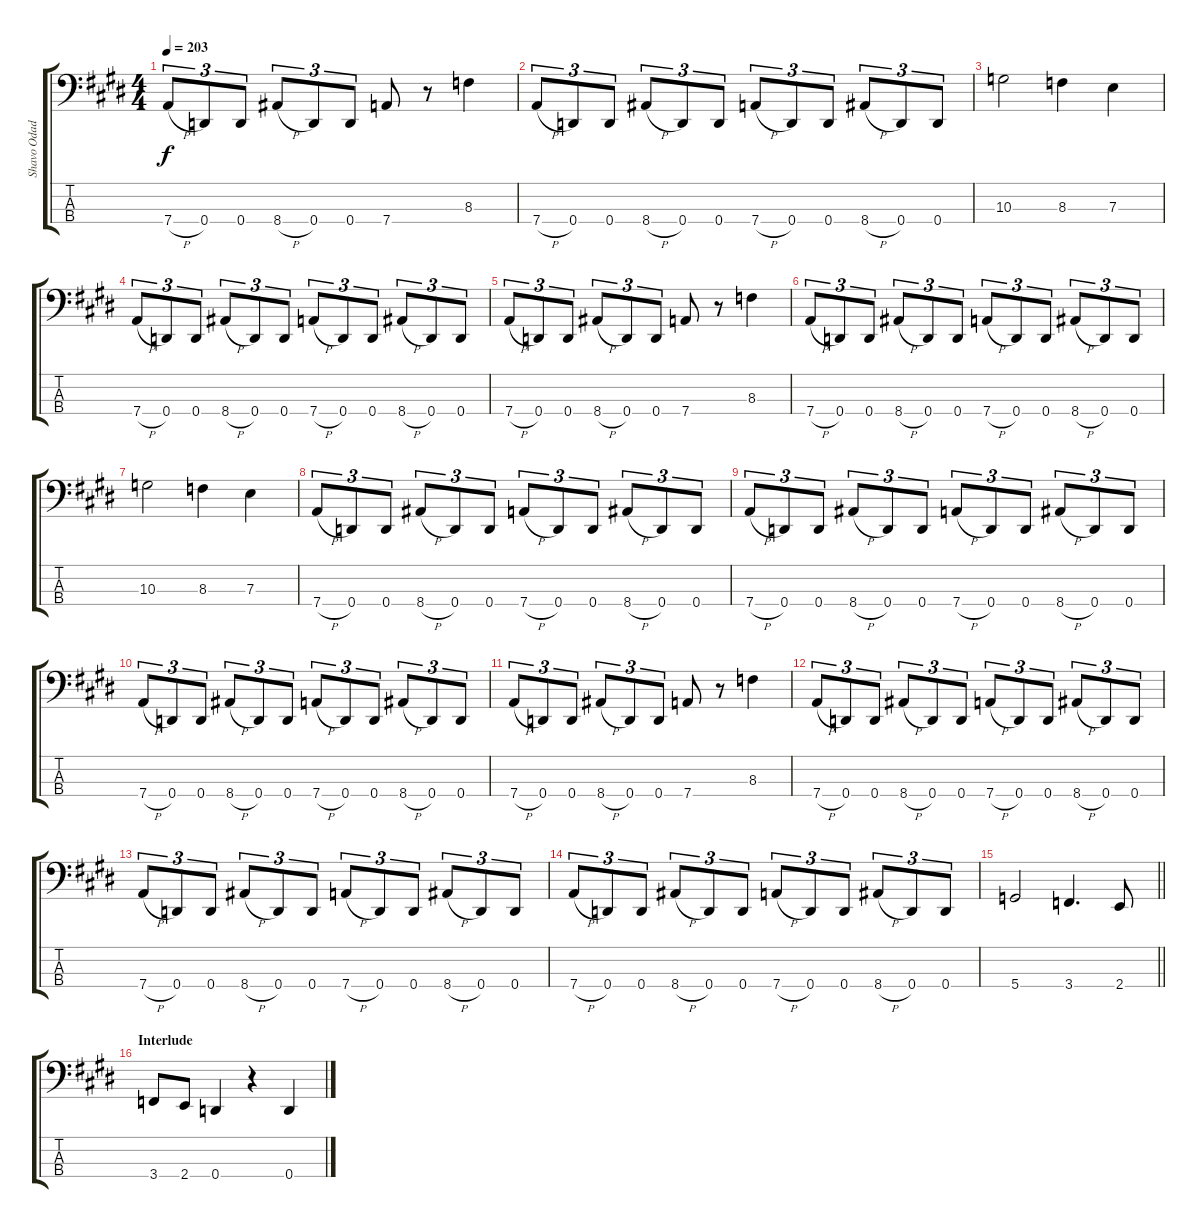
\track ("Shavo Odadjian [Bass Guitar]" "Shavo Odad") {instrument electricbassfinger}
\staff {score tabs}
\tuning (G2 D2 A1 D1) {hide}
\ts (4 4)
\tempo 203
\clef f4
\ks c#minor
7.4{h}.8{tu (3 2) dy f} 0.4.8{tu (3 2)} 0.4.8{tu (3 2)} 8.4{h}.8{tu (3 2)} 0.4.8{tu (3 2)} 0.4.8{tu (3 2)} 7.4.8 r.8 8.3.4 |
7.4{h}.8{tu (3 2)} 0.4.8{tu (3 2)} 0.4.8{tu (3 2)} 8.4{h}.8{tu (3 2)} 0.4.8{tu (3 2)} 0.4.8{tu (3 2)} 7.4{h}.8{tu (3 2)} 0.4.8{tu (3 2)} 0.4.8{tu (3 2)} 8.4{h}.8{tu (3 2)} 0.4.8{tu (3 2)} 0.4.8{tu (3 2)} |
10.3.2 8.3.4 7.3.4 |
7.4{h}.8{tu (3 2)} 0.4.8{tu (3 2)} 0.4.8{tu (3 2)} 8.4{h}.8{tu (3 2)} 0.4.8{tu (3 2)} 0.4.8{tu (3 2)} 7.4{h}.8{tu (3 2)} 0.4.8{tu (3 2)} 0.4.8{tu (3 2)} 8.4{h}.8{tu (3 2)} 0.4.8{tu (3 2)} 0.4.8{tu (3 2)} |
7.4{h}.8{tu (3 2)} 0.4.8{tu (3 2)} 0.4.8{tu (3 2)} 8.4{h}.8{tu (3 2)} 0.4.8{tu (3 2)} 0.4.8{tu (3 2)} 7.4.8 r.8 8.3.4 |
7.4{h}.8{tu (3 2)} 0.4.8{tu (3 2)} 0.4.8{tu (3 2)} 8.4{h}.8{tu (3 2)} 0.4.8{tu (3 2)} 0.4.8{tu (3 2)} 7.4{h}.8{tu (3 2)} 0.4.8{tu (3 2)} 0.4.8{tu (3 2)} 8.4{h}.8{tu (3 2)} 0.4.8{tu (3 2)} 0.4.8{tu (3 2)} |
10.3.2 8.3.4 7.3.4 |
7.4{h}.8{tu (3 2)} 0.4.8{tu (3 2)} 0.4.8{tu (3 2)} 8.4{h}.8{tu (3 2)} 0.4.8{tu (3 2)} 0.4.8{tu (3 2)} 7.4{h}.8{tu (3 2)} 0.4.8{tu (3 2)} 0.4.8{tu (3 2)} 8.4{h}.8{tu (3 2)} 0.4.8{tu (3 2)} 0.4.8{tu (3 2)} |
7.4{h}.8{tu (3 2)} 0.4.8{tu (3 2)} 0.4.8{tu (3 2)} 8.4{h}.8{tu (3 2)} 0.4.8{tu (3 2)} 0.4.8{tu (3 2)} 7.4{h}.8{tu (3 2)} 0.4.8{tu (3 2)} 0.4.8{tu (3 2)} 8.4{h}.8{tu (3 2)} 0.4.8{tu (3 2)} 0.4.8{tu (3 2)} |
7.4{h}.8{tu (3 2)} 0.4.8{tu (3 2)} 0.4.8{tu (3 2)} 8.4{h}.8{tu (3 2)} 0.4.8{tu (3 2)} 0.4.8{tu (3 2)} 7.4{h}.8{tu (3 2)} 0.4.8{tu (3 2)} 0.4.8{tu (3 2)} 8.4{h}.8{tu (3 2)} 0.4.8{tu (3 2)} 0.4.8{tu (3 2)} |
7.4{h}.8{tu (3 2)} 0.4.8{tu (3 2)} 0.4.8{tu (3 2)} 8.4{h}.8{tu (3 2)} 0.4.8{tu (3 2)} 0.4.8{tu (3 2)} 7.4.8 r.8 8.3.4 |
7.4{h}.8{tu (3 2)} 0.4.8{tu (3 2)} 0.4.8{tu (3 2)} 8.4{h}.8{tu (3 2)} 0.4.8{tu (3 2)} 0.4.8{tu (3 2)} 7.4{h}.8{tu (3 2)} 0.4.8{tu (3 2)} 0.4.8{tu (3 2)} 8.4{h}.8{tu (3 2)} 0.4.8{tu (3 2)} 0.4.8{tu (3 2)} |
7.4{h}.8{tu (3 2)} 0.4.8{tu (3 2)} 0.4.8{tu (3 2)} 8.4{h}.8{tu (3 2)} 0.4.8{tu (3 2)} 0.4.8{tu (3 2)} 7.4{h}.8{tu (3 2)} 0.4.8{tu (3 2)} 0.4.8{tu (3 2)} 8.4{h}.8{tu (3 2)} 0.4.8{tu (3 2)} 0.4.8{tu (3 2)} |
7.4{h}.8{tu (3 2)} 0.4.8{tu (3 2)} 0.4.8{tu (3 2)} 8.4{h}.8{tu (3 2)} 0.4.8{tu (3 2)} 0.4.8{tu (3 2)} 7.4{h}.8{tu (3 2)} 0.4.8{tu (3 2)} 0.4.8{tu (3 2)} 8.4{h}.8{tu (3 2)} 0.4.8{tu (3 2)} 0.4.8{tu (3 2)} |
\barLineRight lightlight
5.4.2 3.4.4{d} 2.4.8 |
\section ("" "Interlude")
3.4.8 2.4.8 0.4.4 r.4 0.4.4
